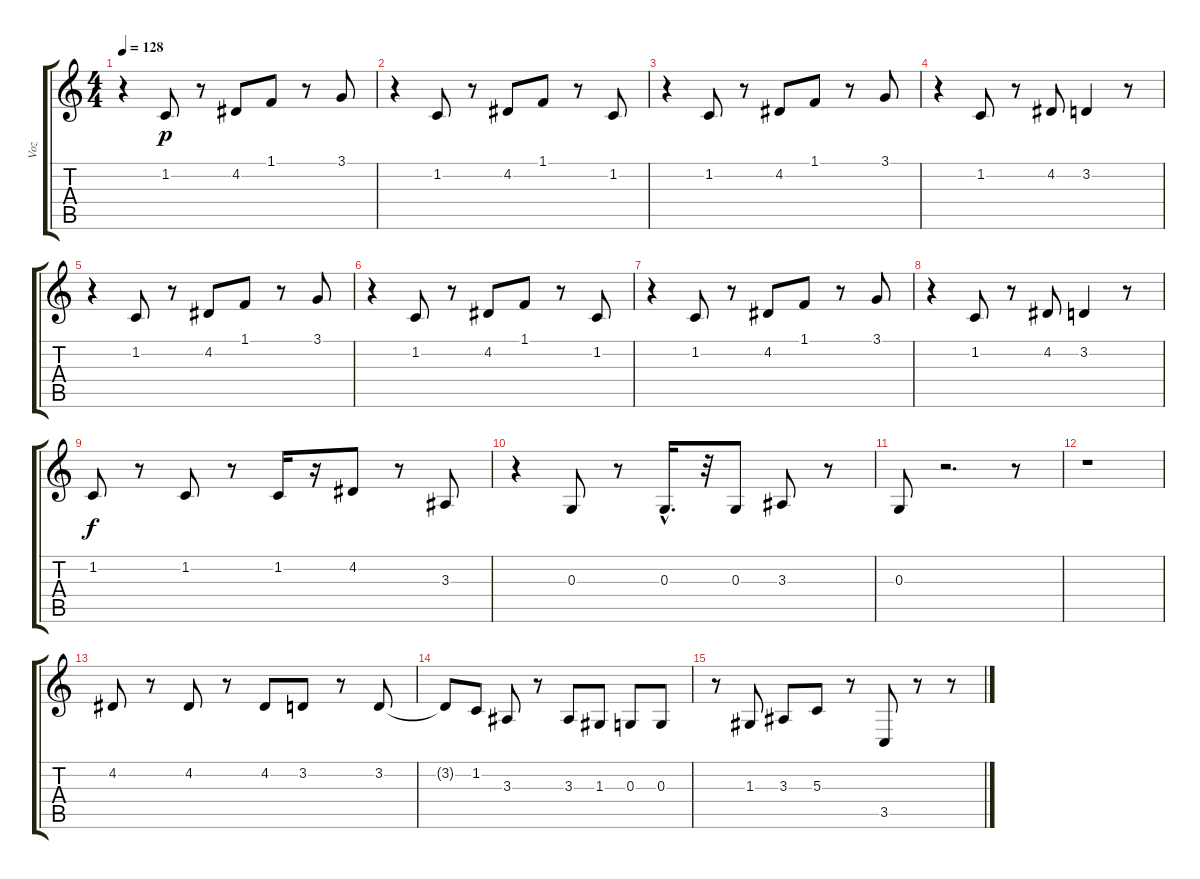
\track ("Voz" "Voz") {instrument acousticgrandpiano}
\staff {score tabs}
\tuning (E4 B3 G3 D3 A2 E2) {hide}
\ts (4 4)
\tempo 128
\clef g2
\ks c
r.4{dy p instrument acousticgrandpiano} 1.2.8 r.8 4.2.8 1.1.8 r.8 3.1.8 |
r.4 1.2.8 r.8 4.2.8 1.1.8 r.8 1.2.8 |
r.4 1.2.8 r.8 4.2.8 1.1.8 r.8 3.1.8 |
r.4 1.2.8 r.8 4.2.8 3.2.4 r.8 |
r.4 1.2.8 r.8 4.2.8 1.1.8 r.8 3.1.8 |
r.4 1.2.8 r.8 4.2.8 1.1.8 r.8 1.2.8 |
r.4 1.2.8 r.8 4.2.8 1.1.8 r.8 3.1.8 |
r.4 1.2.8 r.8 4.2.8 3.2.4 r.8 |
1.2.8{dy f} r.8 1.2.8 r.8 1.2.16 r.16 4.2.8 r.8 3.3.8 |
r.4 0.3.8 r.8 0.3{hac}.16{d} r.32 0.3.8 3.3.8 r.8 |
0.3.8 r.2{d} r.8 |
r.1 |
4.2.8 r.8 4.2.8 r.8 4.2.8 3.2.8 r.8 3.2.8 |
3.2{t}.8 1.2.8 3.3.8 r.8 3.3.8 1.3.8 0.3.8 0.3.8 |
r.8 1.3.8 3.3.8 5.3.8 r.8 3.5.8 r.8 r.8
